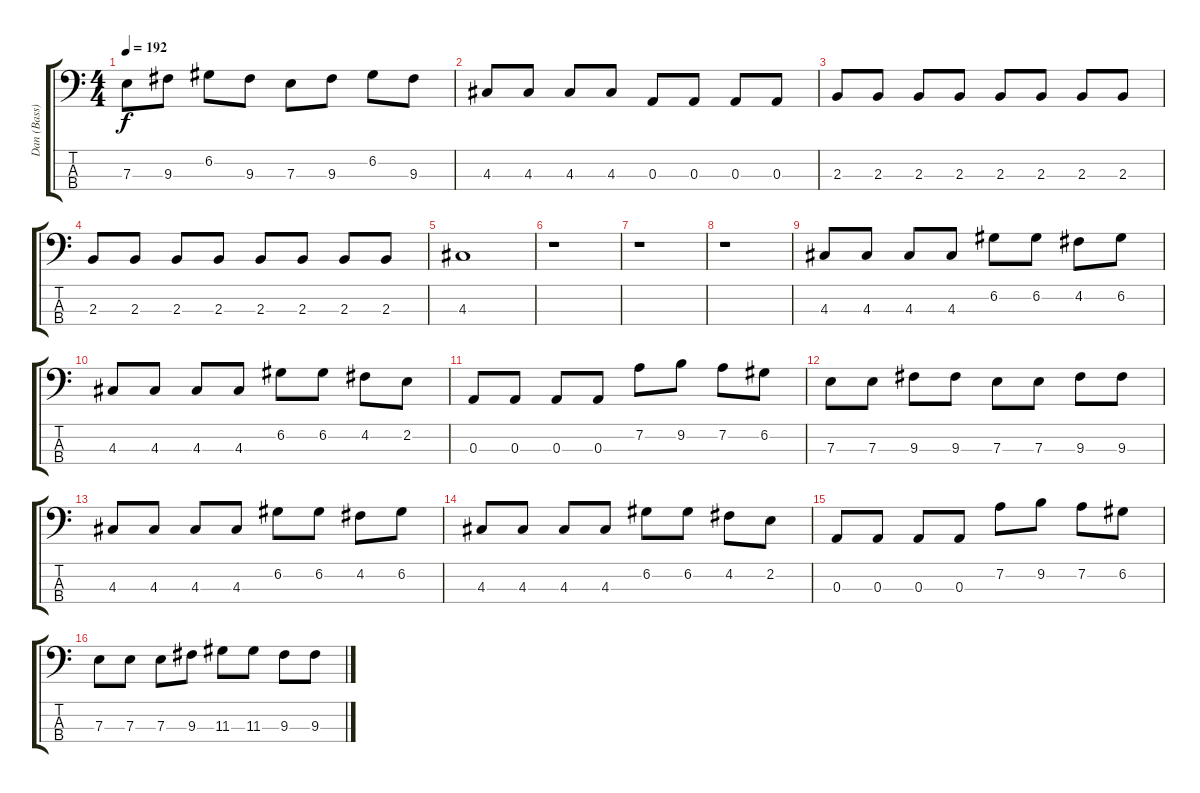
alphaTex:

\track ("Dan (Bass)" "Dan (Bass)") {instrument electricbasspick}
\staff {score tabs}
\tuning (G2 D2 A1 E1) {hide}
\ts (4 4)
\tempo 192
\clef f4
\ks c
7.3.8{dy f} 9.3.8 6.2.8 9.3.8 7.3.8 9.3.8 6.2.8 9.3.8 |
4.3.8 4.3.8 4.3.8 4.3.8 0.3.8 0.3.8 0.3.8 0.3.8 |
2.3.8 2.3.8 2.3.8 2.3.8 2.3.8 2.3.8 2.3.8 2.3.8 |
2.3.8 2.3.8 2.3.8 2.3.8 2.3.8 2.3.8 2.3.8 2.3.8 |
4.3.1 |
r.1 |
r.1 |
r.1 |
4.3.8 4.3.8 4.3.8 4.3.8 6.2.8 6.2.8 4.2.8 6.2.8 |
4.3.8 4.3.8 4.3.8 4.3.8 6.2.8 6.2.8 4.2.8 2.2.8 |
0.3.8 0.3.8 0.3.8 0.3.8 7.2.8 9.2.8 7.2.8 6.2.8 |
7.3.8 7.3.8 9.3.8 9.3.8 7.3.8 7.3.8 9.3.8 9.3.8 |
4.3.8 4.3.8 4.3.8 4.3.8 6.2.8 6.2.8 4.2.8 6.2.8 |
4.3.8 4.3.8 4.3.8 4.3.8 6.2.8 6.2.8 4.2.8 2.2.8 |
0.3.8 0.3.8 0.3.8 0.3.8 7.2.8 9.2.8 7.2.8 6.2.8 |
7.3.8 7.3.8 7.3.8 9.3.8 11.3.8 11.3.8 9.3.8 9.3.8
